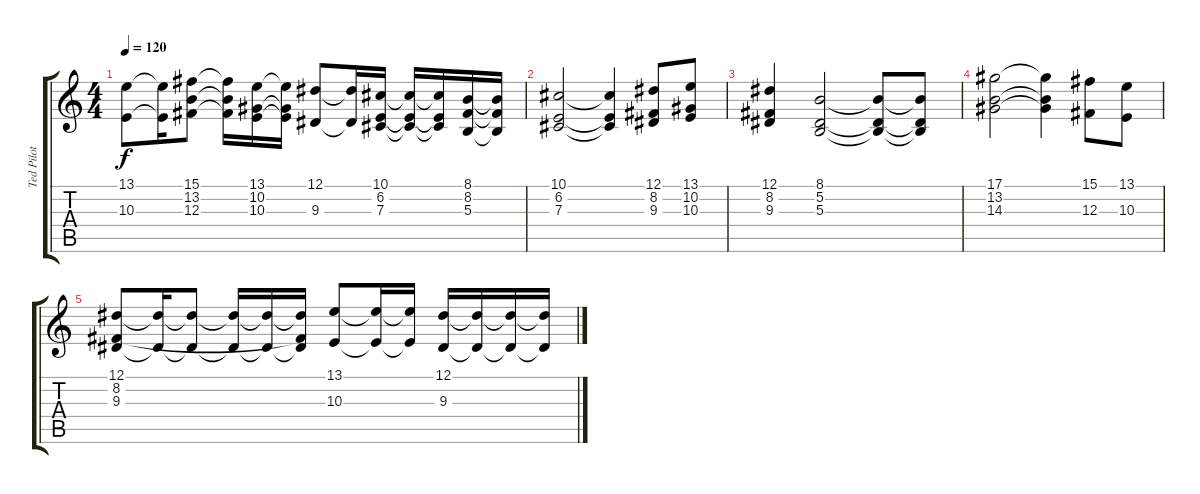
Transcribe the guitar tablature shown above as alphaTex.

\track ("Ted Pilot" "Ted Pilot") {instrument sopranosax}
\staff {score tabs}
\tuning (Eb4 Bb3 Gb3 Db3 Ab2 Eb2) {hide}
\ts (4 4)
\tempo 120
\clef g2
\ks c
(13.1 10.3).8{dy f} (13.1{t} 10.3{t}).16 (15.1 13.2 12.3).8 (15.1{t} 13.2{t} 12.3{t}).16 (13.1 10.2 10.3).16 (13.1{t} 10.2{t} 10.3{t}).16 (12.1 9.3).8 (12.1{t} 9.3{t}).16 (10.1 6.2 7.3).16 (10.1{t} 6.2{t} 7.3{t}).16 (10.1{t} 6.2{t} 7.3{t}).16 (8.1 8.2 5.3).16 (8.1{t} 8.2{t} 5.3{t}).16 |
(10.1 6.2 7.3).2 (10.1{t} 6.2{t} 7.3{t}).4 (12.1 8.2 9.3).8 (13.1 10.2 10.3).8 |
(12.1 8.2 9.3).4 (8.1 5.2 5.3).2 (8.1{t} 5.2{t} 5.3{t}).8 (8.1{t} 5.2{t} 5.3{t}).8 |
(17.1 13.2 14.3).2 (17.1{t} 13.2{t} 14.3{t}).4 (15.1 12.3).8 (13.1 10.3).8 |
(12.1 8.2 9.3).8 (12.1{t} 9.3{t}).16 (12.1{t} 9.3{t}).8 (12.1{t} 9.3{t}).16 (12.1{t} 9.3{t}).16 (12.1{t} 8.2{t} 9.3{t}).16 (13.1 10.3).8 (13.1{t} 10.3{t}).16 (13.1{t} 10.3{t}).16 (12.1 9.3).16 (12.1{t} 9.3{t}).16 (12.1{t} 9.3{t}).16 (12.1{t} 9.3{t}).16
